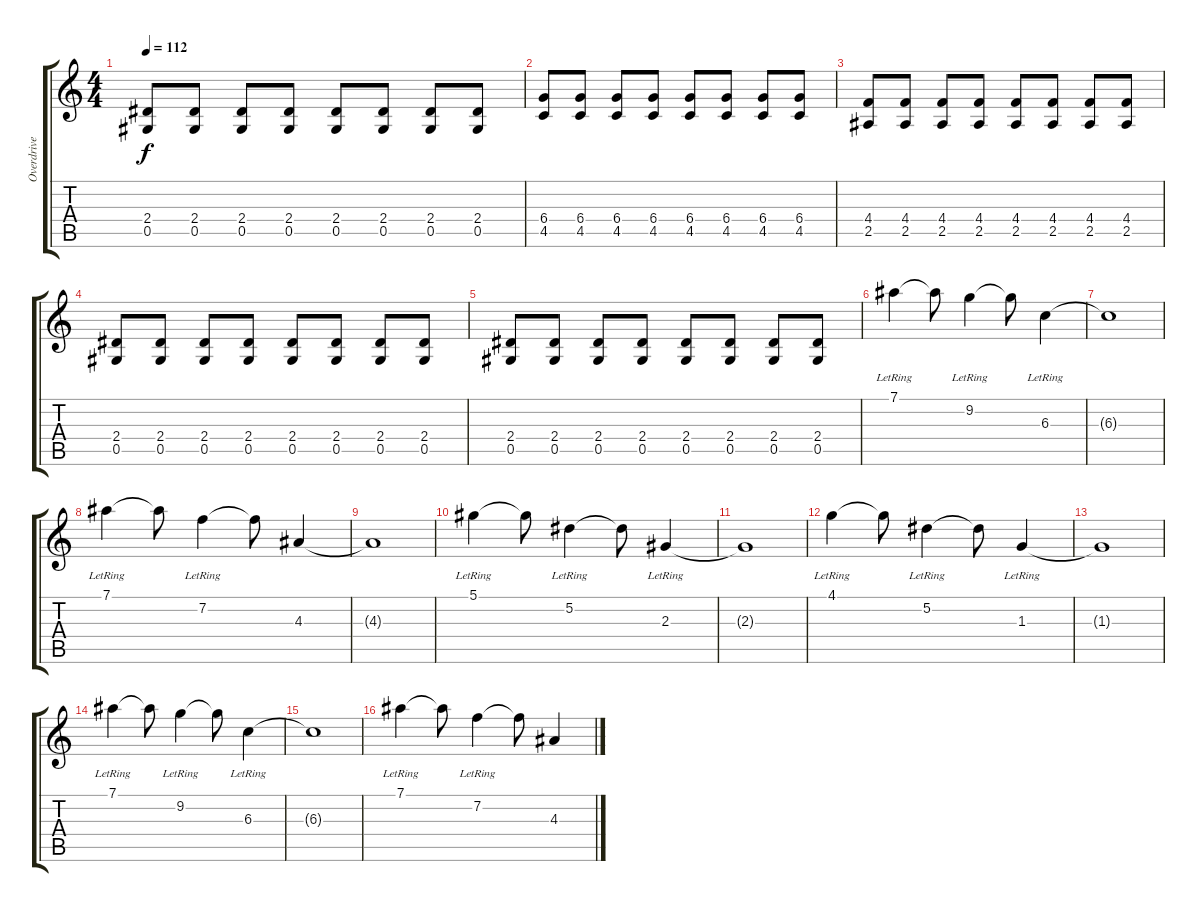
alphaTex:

\track ("Overdrive Guitar 1" "Overdrive ") {instrument overdrivenguitar}
\staff {score tabs}
\tuning (Eb4 Bb3 Gb3 Db3 Ab2 Eb2) {hide}
\ts (4 4)
\tempo 112
\clef g2
\ks c
(2.4 0.5).8{dy f} (2.4 0.5).8 (2.4 0.5).8 (2.4 0.5).8 (2.4 0.5).8 (2.4 0.5).8 (2.4 0.5).8 (2.4 0.5).8 |
(6.4 4.5).8 (6.4 4.5).8 (6.4 4.5).8 (6.4 4.5).8 (6.4 4.5).8 (6.4 4.5).8 (6.4 4.5).8 (6.4 4.5).8 |
(4.4 2.5).8 (4.4 2.5).8 (4.4 2.5).8 (4.4 2.5).8 (4.4 2.5).8 (4.4 2.5).8 (4.4 2.5).8 (4.4 2.5).8 |
(2.4 0.5).8 (2.4 0.5).8 (2.4 0.5).8 (2.4 0.5).8 (2.4 0.5).8 (2.4 0.5).8 (2.4 0.5).8 (2.4 0.5).8 |
(2.4 0.5).8 (2.4 0.5).8 (2.4 0.5).8 (2.4 0.5).8 (2.4 0.5).8 (2.4 0.5).8 (2.4 0.5).8 (2.4 0.5).8 |
7.1{lr}.4 7.1{t}.8 9.2{lr}.4 9.2{t}.8 6.3{lr}.4 |
6.3{t}.1 |
7.1{lr}.4 7.1{t}.8 7.2{lr}.4 7.2{t}.8 4.3.4 |
4.3{t}.1 |
5.1{lr}.4 5.1{t}.8 5.2{lr}.4 5.2{t}.8 2.3{lr}.4 |
2.3{t}.1 |
4.1{lr}.4 4.1{t}.8 5.2{lr}.4 5.2{t}.8 1.3{lr}.4 |
1.3{t}.1 |
7.1{lr}.4 7.1{t}.8 9.2{lr}.4 9.2{t}.8 6.3{lr}.4 |
6.3{t}.1 |
7.1{lr}.4 7.1{t}.8 7.2{lr}.4 7.2{t}.8 4.3.4
